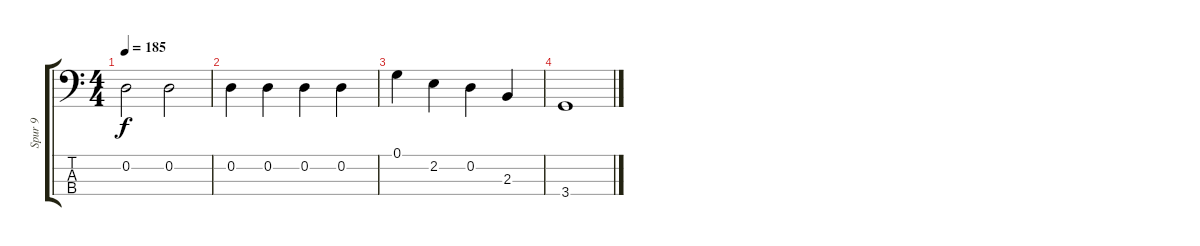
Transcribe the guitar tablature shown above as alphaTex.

\track ("Spur 9" "Spur 9") {instrument electricbassfinger}
\staff {score tabs}
\tuning (G2 D2 A1 E1) {hide}
\ts (4 4)
\tempo 185
\clef f4
\ks c
0.2.2{dy f} 0.2.2 |
0.2.4 0.2.4 0.2.4 0.2.4 |
0.1.4 2.2.4 0.2.4 2.3.4 |
3.4.1
